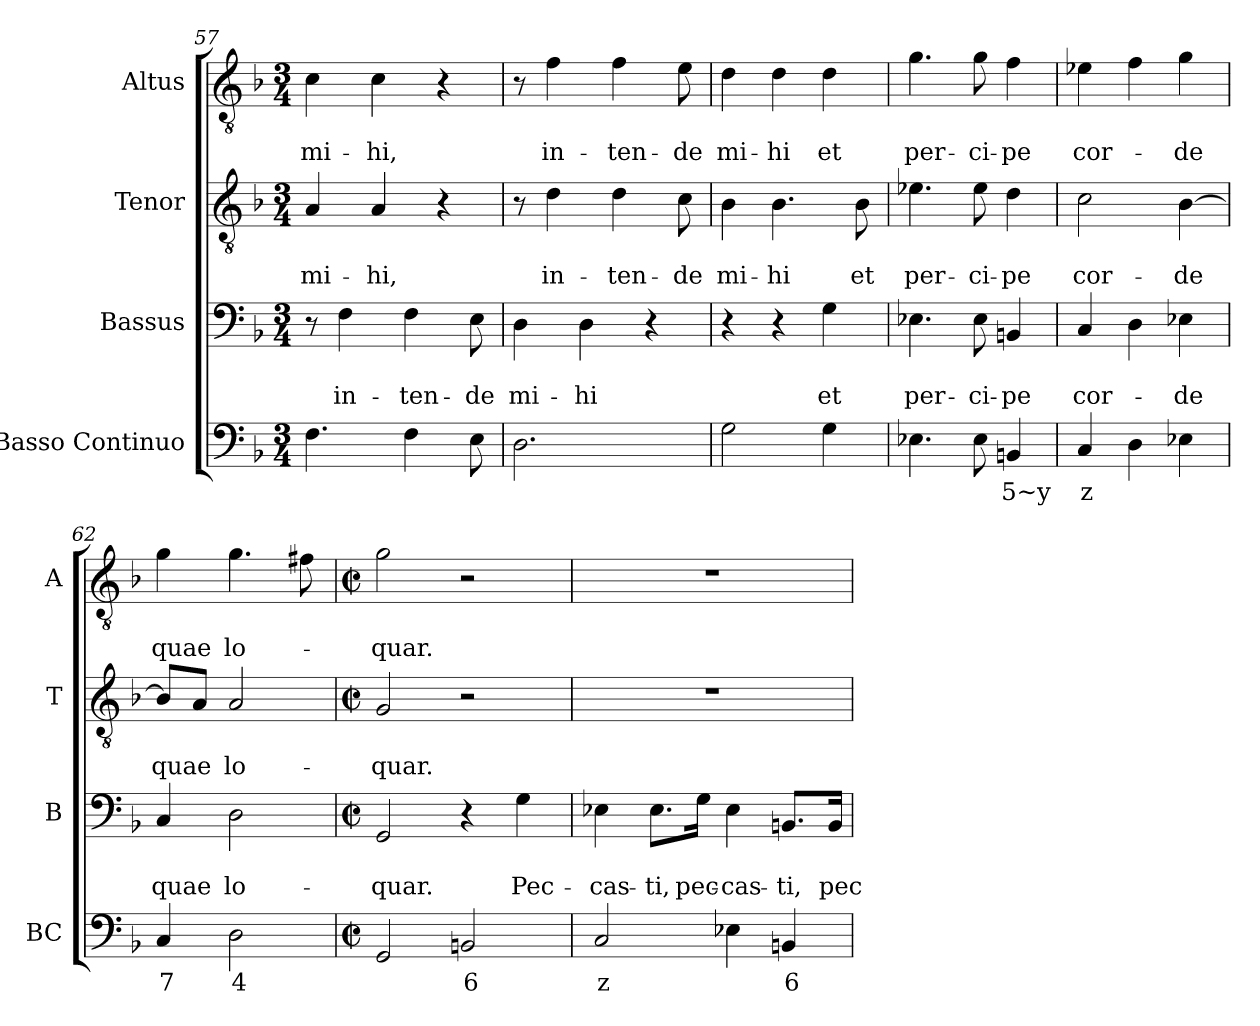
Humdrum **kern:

**kern	**text	**kern	**text	**text	**kern	**text	**text	**kern	**text	**text
*part4	*part4	*part3	*part3	*part3	*part2	*part2	*part2	*part1	*part1	*part1
*staff4	*staff4	*staff3	*staff3	*staff3	*staff2	*staff2	*staff2	*staff1	*staff1	*staff1
*I"Basso Continuo	*	*I"Bassus	*	*	*I"Tenor	*	*	*I"Altus	*	*
*I'BC	*	*I'B	*	*	*I'T	*	*	*I'A	*	*
*clefF4	*	*clefF4	*	*	*clefGv2	*	*	*clefGv2	*	*
*k[b-]	*	*k[b-]	*	*	*k[b-]	*	*	*k[b-]	*	*
*F:	*	*F:	*	*	*F:	*	*	*F:	*	*
*M3/4	*	*M3/4	*	*	*M3/4	*	*	*M3/4	*	*
=57	=57	=57	=57	=57	=57	=57	=57	=57	=57	=57
!	!	!	!	!	!	!	!LO:LY:b	!	!	!
!	!	!	!	!	!	!	!	!	!	!LO:LY:b
4.F\	.	8r	.	.	4A/	.	mi-	4c\	.	mi-
!	!	!	!	!LO:LY:b	!	!	!	!	!	!
.	.	4F\	.	in-	.	.	.	.	.	.
!	!	!	!	!	!	!	!LO:LY:b	!	!	!
!	!	!	!	!	!	!	!	!	!	!LO:LY:b
.	.	.	.	.	4A/	.	-hi,	4c\	.	-hi,
!	!	!	!	!LO:LY:b	!	!	!	!	!	!
4F\	.	4F\	.	-ten-	.	.	.	.	.	.
.	.	.	.	.	4r	.	.	4r	.	.
!	!	!	!	!LO:LY:b	!	!	!	!	!	!
8E\	.	8E\	.	-de	.	.	.	.	.	.
=58	=58	=58	=58	=58	=58	=58	=58	=58	=58	=58
!	!	!	!	!LO:LY:b	!	!	!	!	!	!
2.D\	.	4D\	.	mi-	8r	.	.	8r	.	.
!	!	!	!	!	!	!	!LO:LY:b	!	!	!
!	!	!	!	!	!	!	!	!	!	!LO:LY:b
.	.	.	.	.	4d\	.	in-	4f\	.	in-
!	!	!	!	!LO:LY:b	!	!	!	!	!	!
.	.	4D\	.	-hi	.	.	.	.	.	.
!	!	!	!	!	!	!	!LO:LY:b	!	!	!
!	!	!	!	!	!	!	!	!	!	!LO:LY:b
.	.	.	.	.	4d\	.	-ten-	4f\	.	-ten-
.	.	4r	.	.	.	.	.	.	.	.
!	!	!	!	!	!	!	!LO:LY:b	!	!	!
!	!	!	!	!	!	!	!	!	!	!LO:LY:b
.	.	.	.	.	8c\	.	-de	8e\	.	-de
=59	=59	=59	=59	=59	=59	=59	=59	=59	=59	=59
!	!	!	!	!	!	!	!LO:LY:b	!	!	!
!	!	!	!	!	!	!	!	!	!	!LO:LY:b
2G\	.	4r	.	.	4B-\	.	mi-	4d\	.	mi-
!	!	!	!	!	!	!	!LO:LY:b	!	!	!
!	!	!	!	!	!	!	!	!	!	!LO:LY:b
.	.	4r	.	.	4.B-\	.	-hi	4d\	.	-hi
!	!	!	!	!LO:LY:b	!	!	!	!	!	!
!	!	!	!	!	!	!	!	!	!	!LO:LY:b
4G\	.	4G\	.	et	.	.	.	4d\	.	et
!	!	!	!	!	!	!	!LO:LY:b	!	!	!
.	.	.	.	.	8B-\	.	et	.	.	.
=60	=60	=60	=60	=60	=60	=60	=60	=60	=60	=60
!	!	!	!	!LO:LY:b	!	!	!	!	!	!
!	!	!	!	!	!	!	!LO:LY:b	!	!	!
!	!	!	!	!	!	!	!	!	!	!LO:LY:b
4.E-X\	.	4.E-X\	.	per-	4.e-X\	.	per-	4.g\	.	per-
!	!	!	!	!LO:LY:b	!	!	!	!	!	!
!	!	!	!	!	!	!	!LO:LY:b	!	!	!
!	!	!	!	!	!	!	!	!	!	!LO:LY:b
8E-\	.	8E-\	.	-ci-	8e-\	.	-ci-	8g\	.	-ci-
!	!LO:LY:b	!	!	!	!	!	!	!	!	!
!	!	!	!	!LO:LY:b	!	!	!	!	!	!
!	!	!	!	!	!	!	!LO:LY:b	!	!	!
!	!	!	!	!	!	!	!	!	!	!LO:LY:b
4BBn/	5~y	4BBn/	.	-pe	4d\	.	-pe	4f\	.	-pe
=61	=61	=61	=61	=61	=61	=61	=61	=61	=61	=61
!	!LO:LY:b	!	!	!	!	!	!	!	!	!
!	!	!	!	!LO:LY:b	!	!	!	!	!	!
!	!	!	!	!	!	!	!LO:LY:b	!	!	!
!	!	!	!	!	!	!	!	!	!	!LO:LY:b
4C/	z	4C/	.	cor-	2c\	.	cor-	4e-X\	.	cor-
4D\	.	4D\	.	.	.	.	.	4f\	.	.
!	!	!	!	!LO:LY:b	!	!	!	!	!	!
!	!	!	!	!	!	!	!LO:LY:b	!	!	!
!	!	!	!	!	!	!	!	!	!	!LO:LY:b
4E-X\	.	4E-X\	.	-de	[4B-\	.	-de	4g\	.	-de
!!LO:PB:g=z
=62	=62	=62	=62	=62	=62	=62	=62	=62	=62	=62
*^	*	*	*	*	*	*	*	*	*	*
!	!	!LO:LY:b	!	!	!	!	!	!	!	!	!
!	!	!	!	!	!LO:LY:b	!	!	!	!	!	!
!	!	!	!	!	!	!	!	!LO:LY:b	!	!	!
!	!	!	!	!	!	!	!	!	!	!	!LO:LY:b
4C/	8ryy	7	4C/	.	quae	8B-/L]	.	quae	4g\	.	quae
!	!	!LO:LY:b	!	!	!	!	!	!	!	!	!
.	8ryy	6	.	.	.	8A/J	.	.	.	.	.
!	!	!LO:LY:b	!	!	!	!	!	!	!	!	!
!	!	!	!	!	!LO:LY:b	!	!	!	!	!	!
!	!	!	!	!	!	!	!	!LO:LY:b	!	!	!
!	!	!	!	!	!	!	!	!	!	!	!LO:LY:b
2D\	4.ryy	4	2D\	.	lo-	2A/	.	lo-	4.g\	.	lo-
!	!	!LO:LY:b	!	!	!	!	!	!	!	!	!
.	8ryy	x	.	.	.	.	.	.	8f#X\	.	.
*v	*v	*	*	*	*	*	*	*	*	*	*
=63	=63	=63	=63	=63	=63	=63	=63	=63	=63	=63
*M2/2	*	*M2/2	*	*	*M2/2	*	*	*M2/2	*	*
*met(c|)	*	*met(c|)	*	*	*met(c|)	*	*	*met(c|)	*	*
*^	*	*	*	*	*	*	*	*	*	*
!	!	!	!	!	!LO:LY:b	!	!	!	!	!	!
*v	*v	*	*	*	*	*	*	*	*	*	*
*^	*	*	*	*	*	*	*	*	*	*
!	!	!	!	!	!	!	!	!LO:LY:b	!	!	!
*v	*v	*	*	*	*	*	*	*	*	*	*
*^	*	*	*	*	*	*	*	*	*	*
!	!	!	!	!	!	!	!	!	!	!	!LO:LY:b
*v	*v	*	*	*	*	*	*	*	*	*	*
2GG/	.	2GG/	.	-quar.	2G/	.	-quar.	2g\	.	-quar.
!	!LO:LY:b	!	!	!	!	!	!	!	!	!
2BBn/	6	4r	.	.	2r	.	.	2r	.	.
!	!	!	!	!LO:LY:b	!	!	!	!	!	!
.	.	4G\	.	Pec-	.	.	.	.	.	.
=64	=64	=64	=64	=64	=64	=64	=64	=64	=64	=64
!	!LO:LY:b	!	!	!	!	!	!	!	!	!
!	!	!	!	!LO:LY:b	!	!	!	!	!	!
2C/	z	4E-X\	.	-cas-	1r	.	.	1r	.	.
!	!	!	!	!LO:LY:b	!	!	!	!	!	!
.	.	8.E-\L	.	-ti,	.	.	.	.	.	.
!	!	!	!	!LO:LY:b	!	!	!	!	!	!
.	.	16G\Jk	.	pec-	.	.	.	.	.	.
!	!	!	!	!LO:LY:b	!	!	!	!	!	!
4E-X\	.	4E-\	.	-cas-	.	.	.	.	.	.
!	!LO:LY:b	!	!	!	!	!	!	!	!	!
!	!	!	!	!LO:LY:b	!	!	!	!	!	!
4BBn/	6	8.BBn/L	.	-ti,	.	.	.	.	.	.
!	!	!	!	!LO:LY:b	!	!	!	!	!	!
.	.	16BB/Jk	.	pec-	.	.	.	.	.	.
=	=	=	=	=	=	=	=	=	=	=
*-	*-	*-	*-	*-	*-	*-	*-	*-	*-	*-
